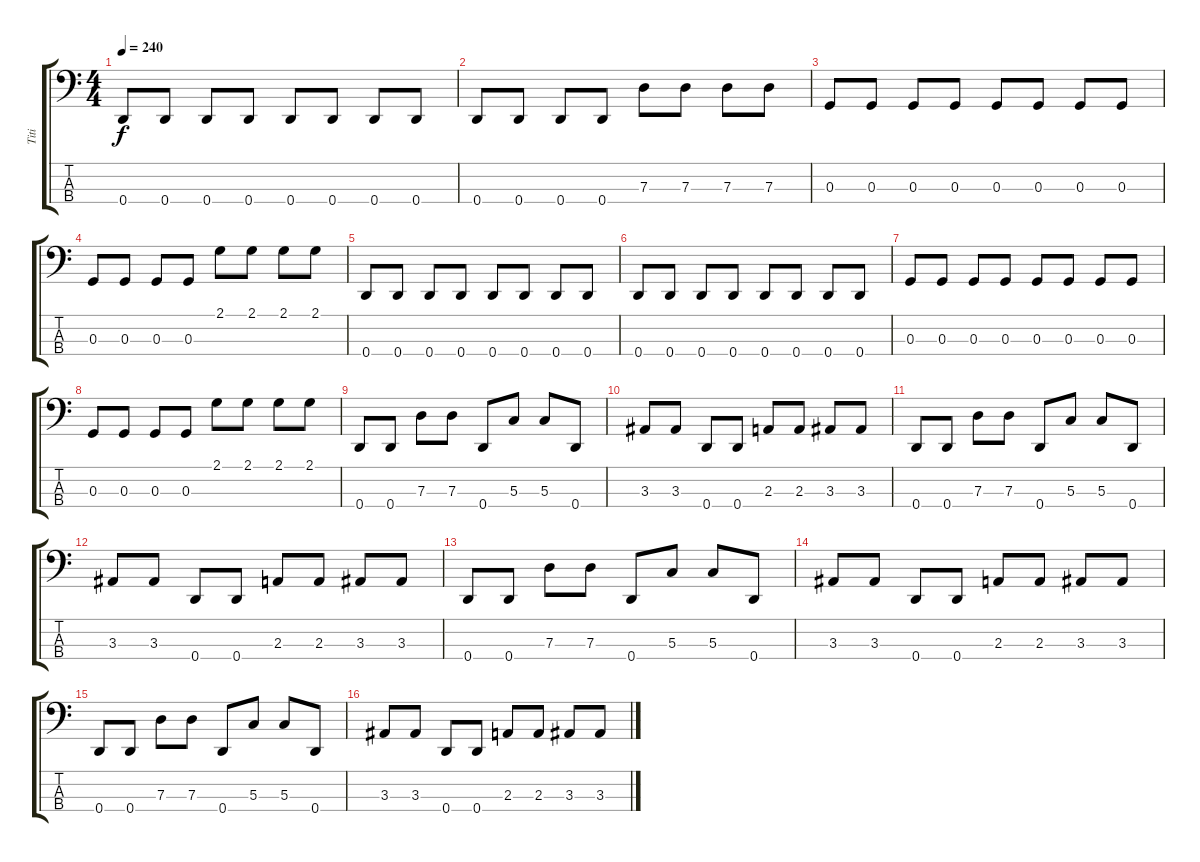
\track ("Titi" "Titi") {instrument electricbasspick}
\staff {score tabs}
\tuning (F2 C2 G1 D1) {hide}
\ts (4 4)
\tempo 240
\clef f4
\ks c
0.4.8{dy f} 0.4.8 0.4.8 0.4.8 0.4.8 0.4.8 0.4.8 0.4.8 |
0.4.8 0.4.8 0.4.8 0.4.8 7.3.8 7.3.8 7.3.8 7.3.8 |
0.3.8 0.3.8 0.3.8 0.3.8 0.3.8 0.3.8 0.3.8 0.3.8 |
0.3.8 0.3.8 0.3.8 0.3.8 2.1.8 2.1.8 2.1.8 2.1.8 |
0.4.8 0.4.8 0.4.8 0.4.8 0.4.8 0.4.8 0.4.8 0.4.8 |
0.4.8 0.4.8 0.4.8 0.4.8 0.4.8 0.4.8 0.4.8 0.4.8 |
0.3.8 0.3.8 0.3.8 0.3.8 0.3.8 0.3.8 0.3.8 0.3.8 |
0.3.8 0.3.8 0.3.8 0.3.8 2.1.8 2.1.8 2.1.8 2.1.8 |
0.4.8 0.4.8 7.3.8 7.3.8 0.4.8 5.3.8 5.3.8 0.4.8 |
3.3.8 3.3.8 0.4.8 0.4.8 2.3.8 2.3.8 3.3.8 3.3.8 |
0.4.8 0.4.8 7.3.8 7.3.8 0.4.8 5.3.8 5.3.8 0.4.8 |
3.3.8 3.3.8 0.4.8 0.4.8 2.3.8 2.3.8 3.3.8 3.3.8 |
0.4.8 0.4.8 7.3.8 7.3.8 0.4.8 5.3.8 5.3.8 0.4.8 |
3.3.8 3.3.8 0.4.8 0.4.8 2.3.8 2.3.8 3.3.8 3.3.8 |
0.4.8 0.4.8 7.3.8 7.3.8 0.4.8 5.3.8 5.3.8 0.4.8 |
3.3.8 3.3.8 0.4.8 0.4.8 2.3.8 2.3.8 3.3.8 3.3.8
